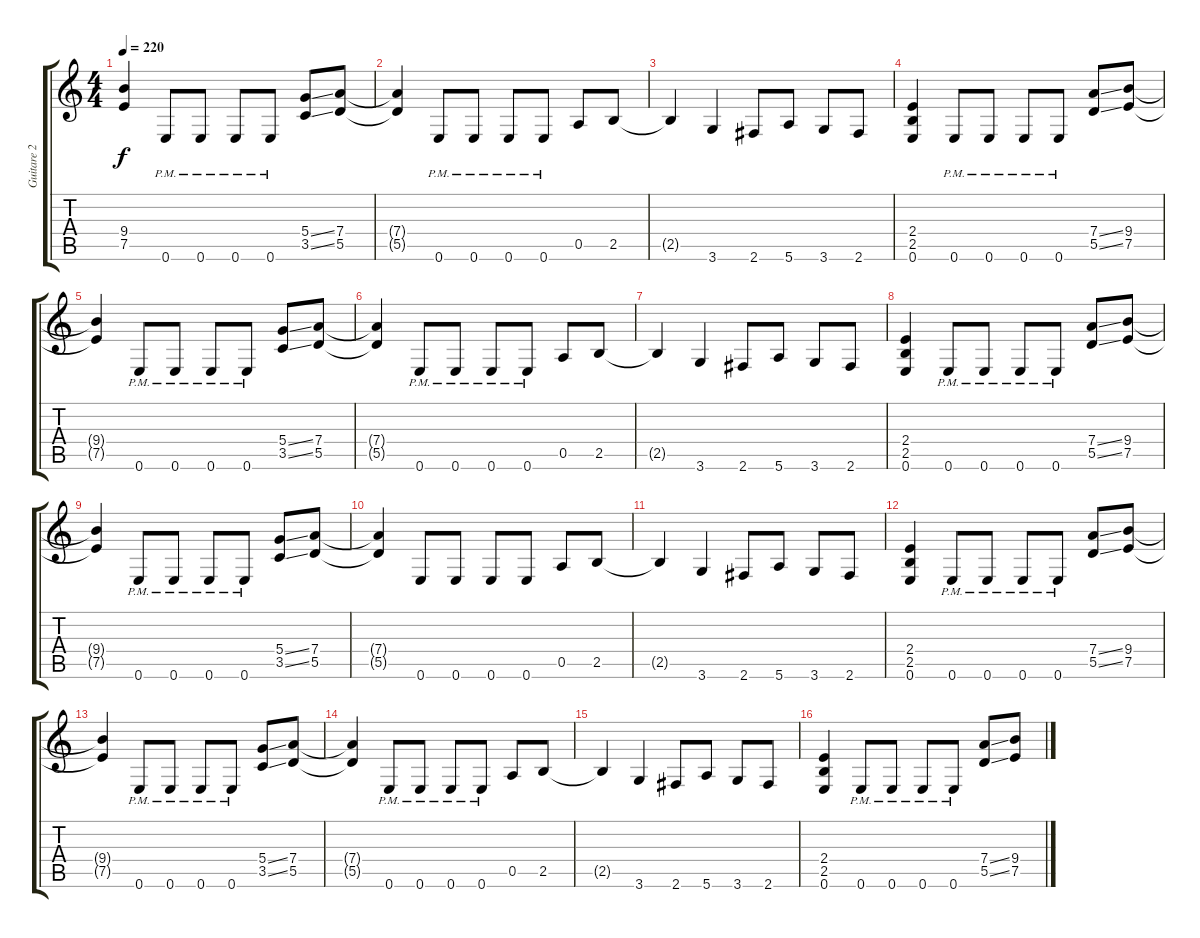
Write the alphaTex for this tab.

\track ("Guitare 2" "Guitare 2") {instrument distortionguitar}
\staff {score tabs}
\tuning (E4 B3 G3 D3 A2 E2) {hide}
\ts (4 4)
\tempo 220
\clef g2
\ks c
(9.4{t} 7.5{t}).4{dy f} 0.6{pm}.8 0.6{pm}.8 0.6{pm}.8 0.6{pm}.8 (5.4{ss} 3.5{ss}).8 (7.4 5.5).8 |
(7.4{t} 5.5{t}).4 0.6{pm}.8 0.6{pm}.8 0.6{pm}.8 0.6{pm}.8 0.5.8 2.5.8 |
2.5{t}.4 3.6.4 2.6.8 5.6.8 3.6.8 2.6.8 |
(2.4 2.5 0.6).4 0.6{pm}.8 0.6{pm}.8 0.6{pm}.8 0.6{pm}.8 (7.4{ss} 5.5{ss}).8 (9.4 7.5).8 |
(9.4{t} 7.5{t}).4 0.6{pm}.8 0.6{pm}.8 0.6{pm}.8 0.6{pm}.8 (5.4{ss} 3.5{ss}).8 (7.4 5.5).8 |
(7.4{t} 5.5{t}).4 0.6{pm}.8 0.6{pm}.8 0.6{pm}.8 0.6{pm}.8 0.5.8 2.5.8 |
2.5{t}.4 3.6.4 2.6.8 5.6.8 3.6.8 2.6.8 |
(2.4 2.5 0.6).4 0.6{pm}.8 0.6{pm}.8 0.6{pm}.8 0.6{pm}.8 (7.4{ss} 5.5{ss}).8 (9.4 7.5).8 |
(9.4{t} 7.5{t}).4 0.6{pm}.8 0.6{pm}.8 0.6{pm}.8 0.6{pm}.8 (5.4{ss} 3.5{ss}).8 (7.4 5.5).8 |
(7.4{t} 5.5{t}).4 0.6.8 0.6.8 0.6.8 0.6.8 0.5.8 2.5.8 |
2.5{t}.4 3.6.4 2.6.8 5.6.8 3.6.8 2.6.8 |
(2.4 2.5 0.6).4 0.6{pm}.8 0.6{pm}.8 0.6{pm}.8 0.6{pm}.8 (7.4{ss} 5.5{ss}).8 (9.4 7.5).8 |
(9.4{t} 7.5{t}).4 0.6{pm}.8 0.6{pm}.8 0.6{pm}.8 0.6{pm}.8 (5.4{ss} 3.5{ss}).8 (7.4 5.5).8 |
(7.4{t} 5.5{t}).4 0.6{pm}.8 0.6{pm}.8 0.6{pm}.8 0.6{pm}.8 0.5.8 2.5.8 |
2.5{t}.4 3.6.4 2.6.8 5.6.8 3.6.8 2.6.8 |
(2.4 2.5 0.6).4 0.6{pm}.8 0.6{pm}.8 0.6{pm}.8 0.6{pm}.8 (7.4{ss} 5.5{ss}).8 (9.4 7.5).8
